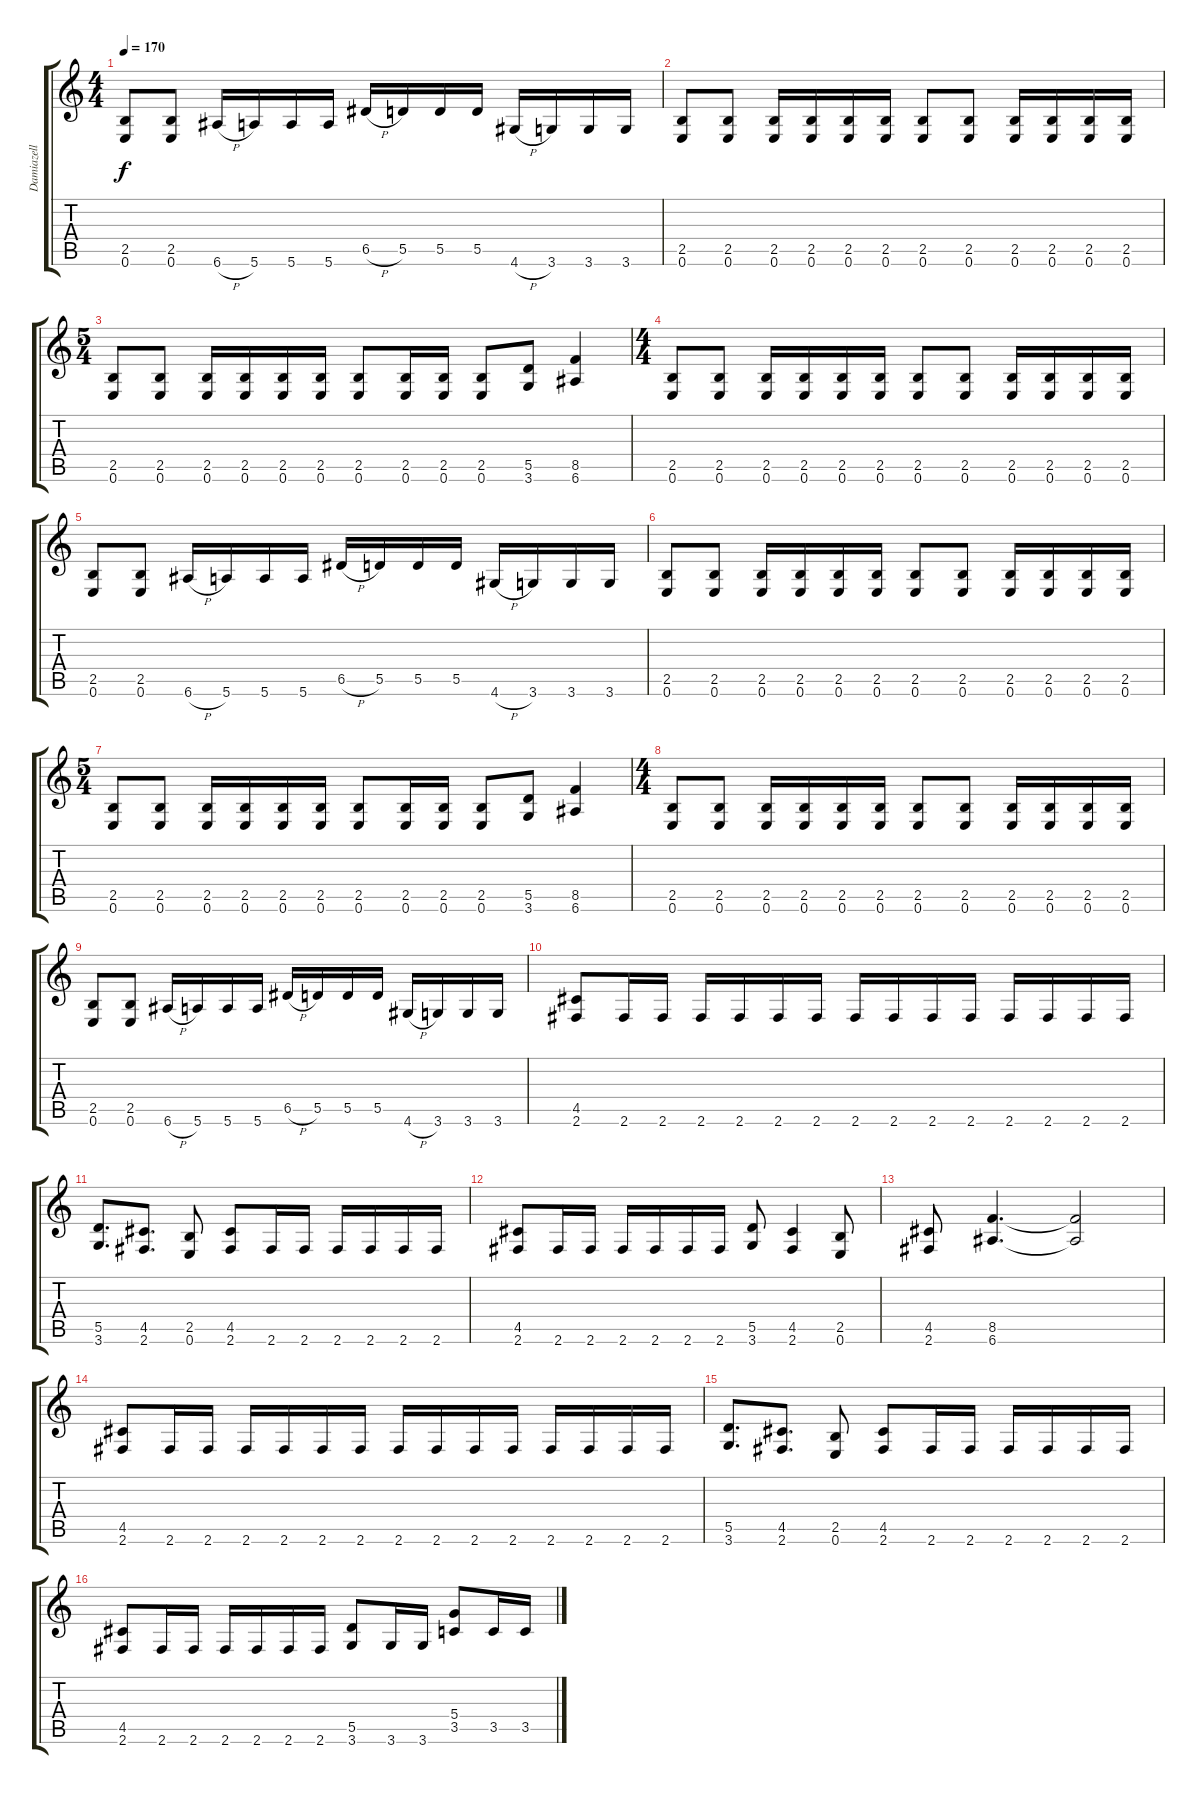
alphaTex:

\track ("Damiazell" "Damiazell") {instrument distortionguitar}
\staff {score tabs}
\tuning (E4 B3 G3 D3 A2 E2) {hide}
\ts (4 4)
\tempo 170
\clef g2
\ks c
(2.5 0.6).8{dy f} (2.5 0.6).8 6.6{h}.16 5.6.16 5.6.16 5.6.16 6.5{h}.16 5.5.16 5.5.16 5.5.16 4.6{h}.16 3.6.16 3.6.16 3.6.16 |
(2.5 0.6).8 (2.5 0.6).8 (2.5 0.6).16 (2.5 0.6).16 (2.5 0.6).16 (2.5 0.6).16 (2.5 0.6).8 (2.5 0.6).8 (2.5 0.6).16 (2.5 0.6).16 (2.5 0.6).16 (2.5 0.6).16 |
\ts (5 4)
(2.5 0.6).8 (2.5 0.6).8 (2.5 0.6).16 (2.5 0.6).16 (2.5 0.6).16 (2.5 0.6).16 (2.5 0.6).8 (2.5 0.6).16 (2.5 0.6).16 (2.5 0.6).8 (5.5 3.6).8 (8.5 6.6).4 |
\ts (4 4)
(2.5 0.6).8 (2.5 0.6).8 (2.5 0.6).16 (2.5 0.6).16 (2.5 0.6).16 (2.5 0.6).16 (2.5 0.6).8 (2.5 0.6).8 (2.5 0.6).16 (2.5 0.6).16 (2.5 0.6).16 (2.5 0.6).16 |
(2.5 0.6).8 (2.5 0.6).8 6.6{h}.16 5.6.16 5.6.16 5.6.16 6.5{h}.16 5.5.16 5.5.16 5.5.16 4.6{h}.16 3.6.16 3.6.16 3.6.16 |
(2.5 0.6).8 (2.5 0.6).8 (2.5 0.6).16 (2.5 0.6).16 (2.5 0.6).16 (2.5 0.6).16 (2.5 0.6).8 (2.5 0.6).8 (2.5 0.6).16 (2.5 0.6).16 (2.5 0.6).16 (2.5 0.6).16 |
\ts (5 4)
(2.5 0.6).8 (2.5 0.6).8 (2.5 0.6).16 (2.5 0.6).16 (2.5 0.6).16 (2.5 0.6).16 (2.5 0.6).8 (2.5 0.6).16 (2.5 0.6).16 (2.5 0.6).8 (5.5 3.6).8 (8.5 6.6).4 |
\ts (4 4)
(2.5 0.6).8 (2.5 0.6).8 (2.5 0.6).16 (2.5 0.6).16 (2.5 0.6).16 (2.5 0.6).16 (2.5 0.6).8 (2.5 0.6).8 (2.5 0.6).16 (2.5 0.6).16 (2.5 0.6).16 (2.5 0.6).16 |
(2.5 0.6).8 (2.5 0.6).8 6.6{h}.16 5.6.16 5.6.16 5.6.16 6.5{h}.16 5.5.16 5.5.16 5.5.16 4.6{h}.16 3.6.16 3.6.16 3.6.16 |
(4.5 2.6).8 2.6.16 2.6.16 2.6.16 2.6.16 2.6.16 2.6.16 2.6.16 2.6.16 2.6.16 2.6.16 2.6.16 2.6.16 2.6.16 2.6.16 |
(5.5 3.6).8{d} (4.5 2.6).8{d} (2.5 0.6).8 (4.5 2.6).8 2.6.16 2.6.16 2.6.16 2.6.16 2.6.16 2.6.16 |
(4.5 2.6).8 2.6.16 2.6.16 2.6.16 2.6.16 2.6.16 2.6.16 (5.5 3.6).8 (4.5 2.6).4 (2.5 0.6).8 |
(4.5 2.6).8 (8.5 6.6).4{d} (8.5{t} 6.6{t}).2 |
(4.5 2.6).8 2.6.16 2.6.16 2.6.16 2.6.16 2.6.16 2.6.16 2.6.16 2.6.16 2.6.16 2.6.16 2.6.16 2.6.16 2.6.16 2.6.16 |
(5.5 3.6).8{d} (4.5 2.6).8{d} (2.5 0.6).8 (4.5 2.6).8 2.6.16 2.6.16 2.6.16 2.6.16 2.6.16 2.6.16 |
(4.5 2.6).8 2.6.16 2.6.16 2.6.16 2.6.16 2.6.16 2.6.16 (5.5 3.6).8 3.6.16 3.6.16 (5.4 3.5).8 3.5.16 3.5.16
